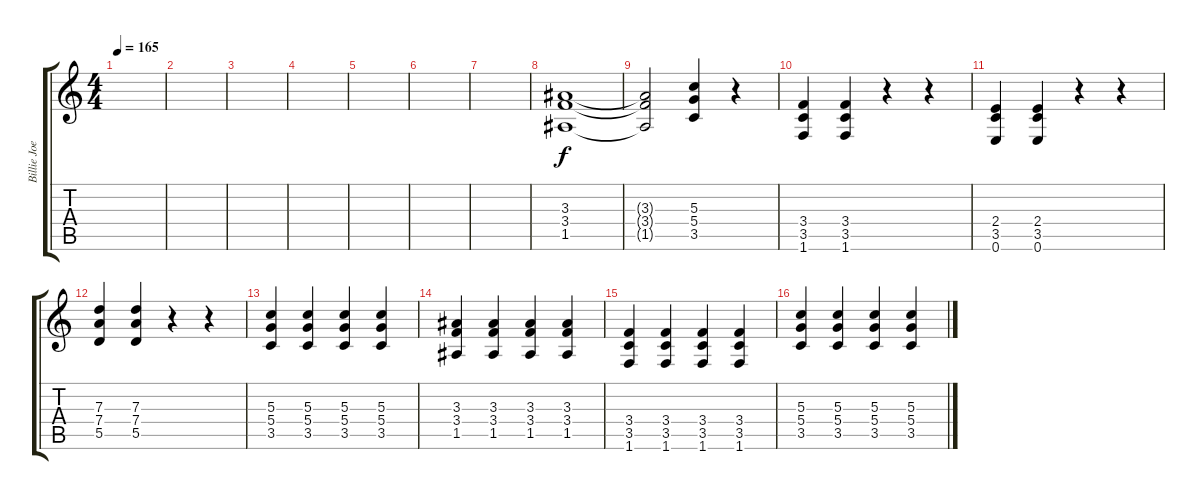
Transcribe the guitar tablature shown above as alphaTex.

\track ("Billie Joe Armstrong - Guitar" "Billie Joe") {instrument distortionguitar}
\staff {score tabs}
\tuning (E4 B3 G3 D3 A2 E2) {hide}
\ts (4 4)
\tempo 165
\clef g2
\ks c
|
|
|
|
|
|
|
(3.3 3.4 1.5).1{volume 13} |
(3.3{t} 3.4{t} 1.5{t}).2{dy f} (5.3 5.4 3.5).4 r.4 |
(3.4 3.5 1.6).4 (3.4 3.5 1.6).4 r.4 r.4 |
(2.4 3.5 0.6).4 (2.4 3.5 0.6).4 r.4 r.4 |
(7.3 7.4 5.5).4 (7.3 7.4 5.5).4 r.4 r.4 |
(5.3 5.4 3.5).4 (5.3 5.4 3.5).4 (5.3 5.4 3.5).4 (5.3 5.4 3.5).4 |
(3.3 3.4 1.5).4 (3.3 3.4 1.5).4 (3.3 3.4 1.5).4 (3.3 3.4 1.5).4 |
(3.4 3.5 1.6).4 (3.4 3.5 1.6).4 (3.4 3.5 1.6).4 (3.4 3.5 1.6).4 |
(5.3 5.4 3.5).4 (5.3 5.4 3.5).4 (5.3 5.4 3.5).4 (5.3 5.4 3.5).4
